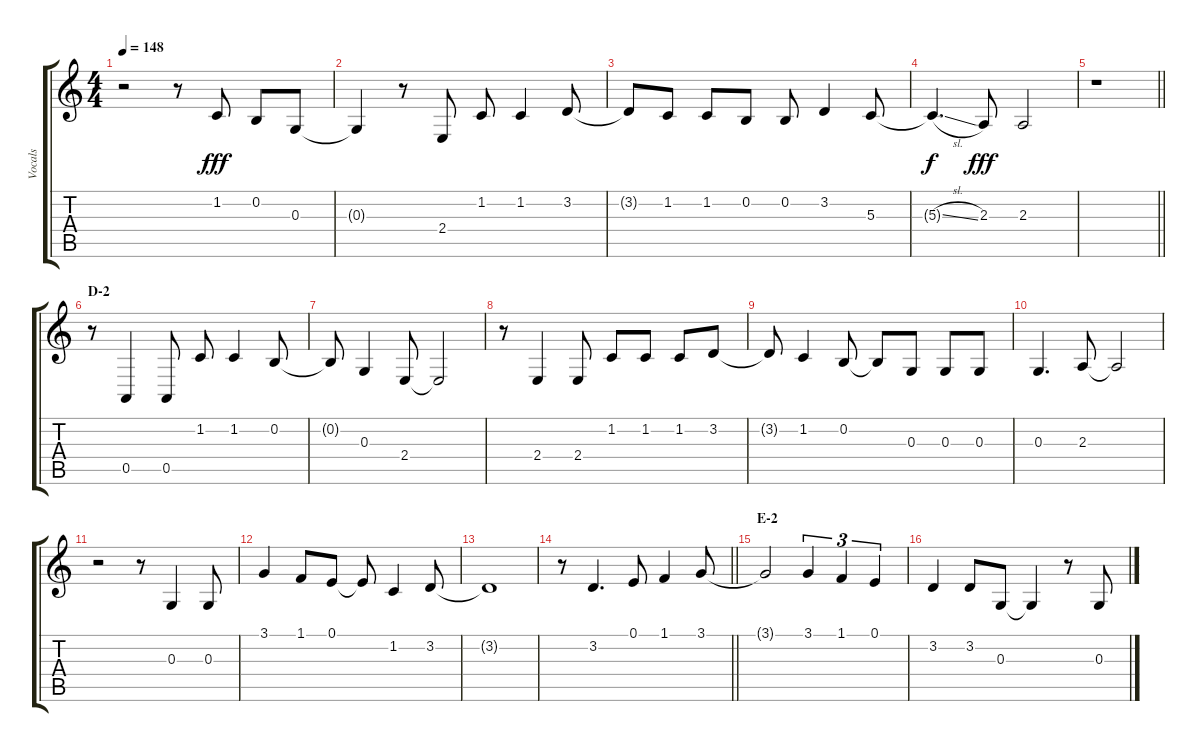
\track ("Vocals" "Vocals") {instrument voiceoohs}
\staff {score tabs}
\tuning (E4 B3 G3 D3 A2 E2) {hide}
\ts (4 4)
\tempo 148
\clef g2
\ks c
r.2{dy fff} r.8 1.2.8 0.2.8 0.3.8 |
0.3{t}.4 r.8 2.4.8 1.2.8 1.2.4 3.2.8 |
3.2{t}.8 1.2.8 1.2.8 0.2.8 0.2.8 3.2.4 5.3.8 |
5.3{sl t}.4{d dy f} 2.3.8{dy fff} 2.3.2 |
\barLineRight lightlight
r.1 |
\section ("" "D-2")
r.8 0.5.4 0.5.8 1.2.8 1.2.4 0.2.8 |
0.2{t}.8 0.3.4 2.4.8 2.4{t}.2 |
r.8 2.4.4 2.4.8 1.2.8 1.2.8 1.2.8 3.2.8 |
3.2{t}.8 1.2.4 0.2.8 0.2{t}.8 0.3.8 0.3.8 0.3.8 |
0.3.4{d} 2.3.8 2.3{t}.2 |
r.2 r.8 0.3.4 0.3.8 |
3.1.4 1.1.8 0.1.8 0.1{t}.8 1.2.4 3.2.8 |
3.2{t}.1 |
\barLineRight lightlight
r.8 3.2.4{d} 0.1.8 1.1.4 3.1.8 |
\section ("" "E-2")
3.1{t}.2 3.1.4{tu (3 2)} 1.1.4{tu (3 2)} 0.1.4{tu (3 2)} |
3.2.4 3.2.8 0.3.8 0.3{t}.4 r.8 0.3.8
